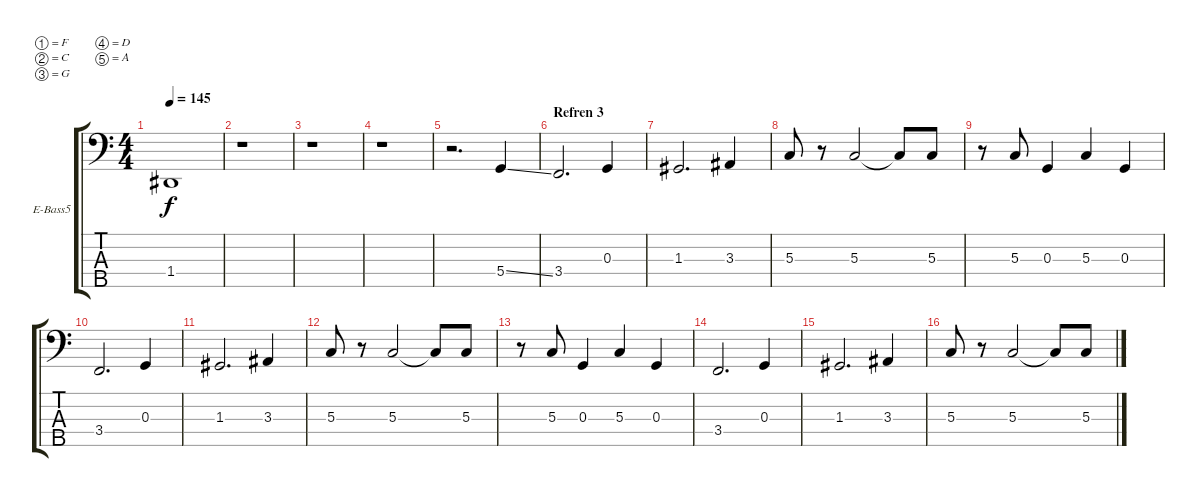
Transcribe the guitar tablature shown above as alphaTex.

\bracketExtendMode groupsimilarinstruments
\firstSystemTrackNameOrientation horizontal
\otherSystemsTrackNameOrientation horizontal
\track ("Bas" "E-Bass5") {instrument electricbasspick}
\staff {score tabs}
\tuning (F2 C2 G1 D1 A0)
\ts (4 4)
\tempo 145
\clef f4
\ks c
1.4{t}.1{dy f} |
r.1 |
r.1 |
r.1 |
r.2{d} 5.4{ss}.4 |
\section ("" "Refren 3")
3.4.2{d} 0.3.4 |
1.3.2{d} 3.3.4 |
5.3.8 r.8 5.3.2 5.3{t}.8 5.3.8 |
r.8 5.3.8 0.3.4 5.3.4 0.3.4 |
3.4.2{d} 0.3.4 |
1.3.2{d} 3.3.4 |
5.3.8 r.8 5.3.2 5.3{t}.8 5.3.8 |
r.8 5.3.8 0.3.4 5.3.4 0.3.4 |
3.4.2{d} 0.3.4 |
1.3.2{d} 3.3.4 |
5.3.8 r.8 5.3.2 5.3{t}.8 5.3.8
